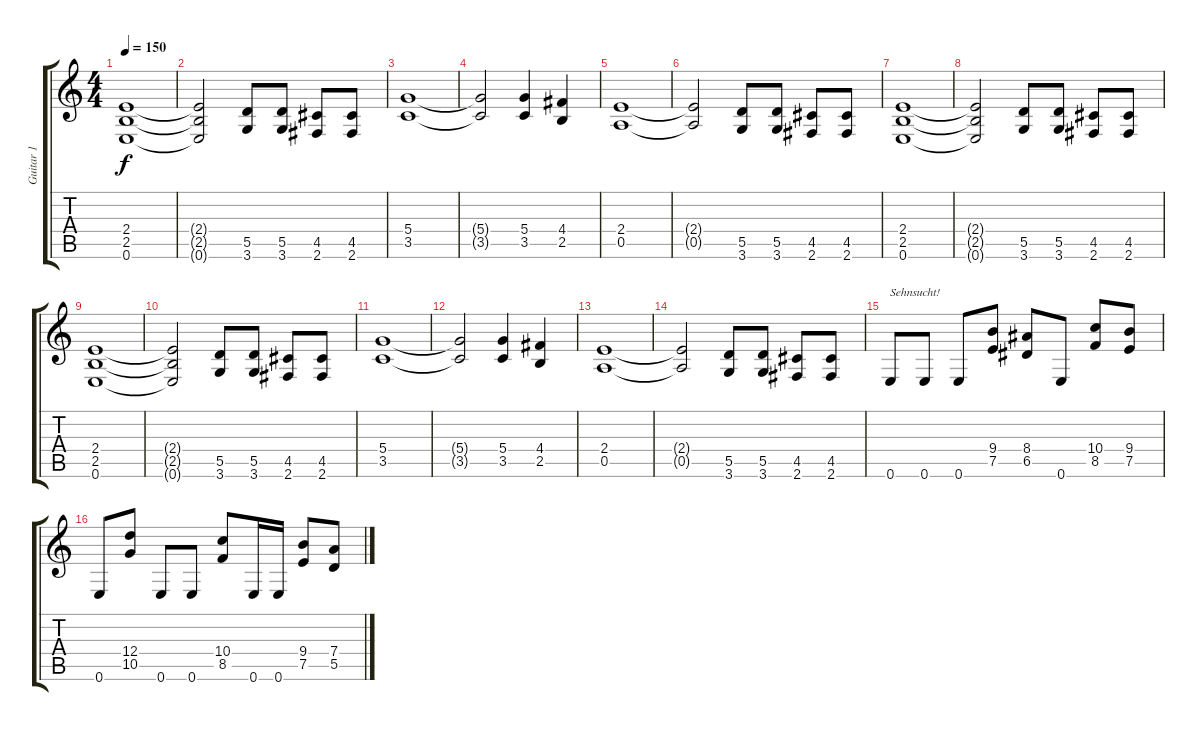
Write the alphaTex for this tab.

\track ("Guitar 1" "Guitar 1") {instrument electricguitarclean}
\staff {score tabs}
\tuning (E4 B3 G3 D3 A2 E2) {hide}
\ts (4 4)
\tempo 150
\clef g2
\ks c
(2.4 2.5 0.6).1{dy f} |
(2.4{t} 2.5{t} 0.6{t}).2 (5.5 3.6).8 (5.5 3.6).8 (4.5 2.6).8 (4.5 2.6).8 |
(5.4 3.5).1 |
(5.4{t} 3.5{t}).2 (5.4 3.5).4 (4.4 2.5).4 |
(2.4 0.5).1 |
(2.4{t} 0.5{t}).2 (5.5 3.6).8 (5.5 3.6).8 (4.5 2.6).8 (4.5 2.6).8 |
(2.4 2.5 0.6).1 |
(2.4{t} 2.5{t} 0.6{t}).2 (5.5 3.6).8 (5.5 3.6).8 (4.5 2.6).8 (4.5 2.6).8 |
(2.4 2.5 0.6).1 |
(2.4{t} 2.5{t} 0.6{t}).2 (5.5 3.6).8 (5.5 3.6).8 (4.5 2.6).8 (4.5 2.6).8 |
(5.4 3.5).1 |
(5.4{t} 3.5{t}).2 (5.4 3.5).4 (4.4 2.5).4 |
(2.4 0.5).1 |
(2.4{t} 0.5{t}).2 (5.5 3.6).8 (5.5 3.6).8 (4.5 2.6).8 (4.5 2.6).8 |
0.6.8{txt "Sehnsucht!" instrument distortionguitar} 0.6.8 0.6.8 (9.4 7.5).8 (8.4 6.5).8 0.6.8 (10.4 8.5).8 (9.4 7.5).8 |
0.6.8 (12.4 10.5).8 0.6.8 0.6.8 (10.4 8.5).8 0.6.16 0.6.16 (9.4 7.5).8 (7.4 5.5).8
